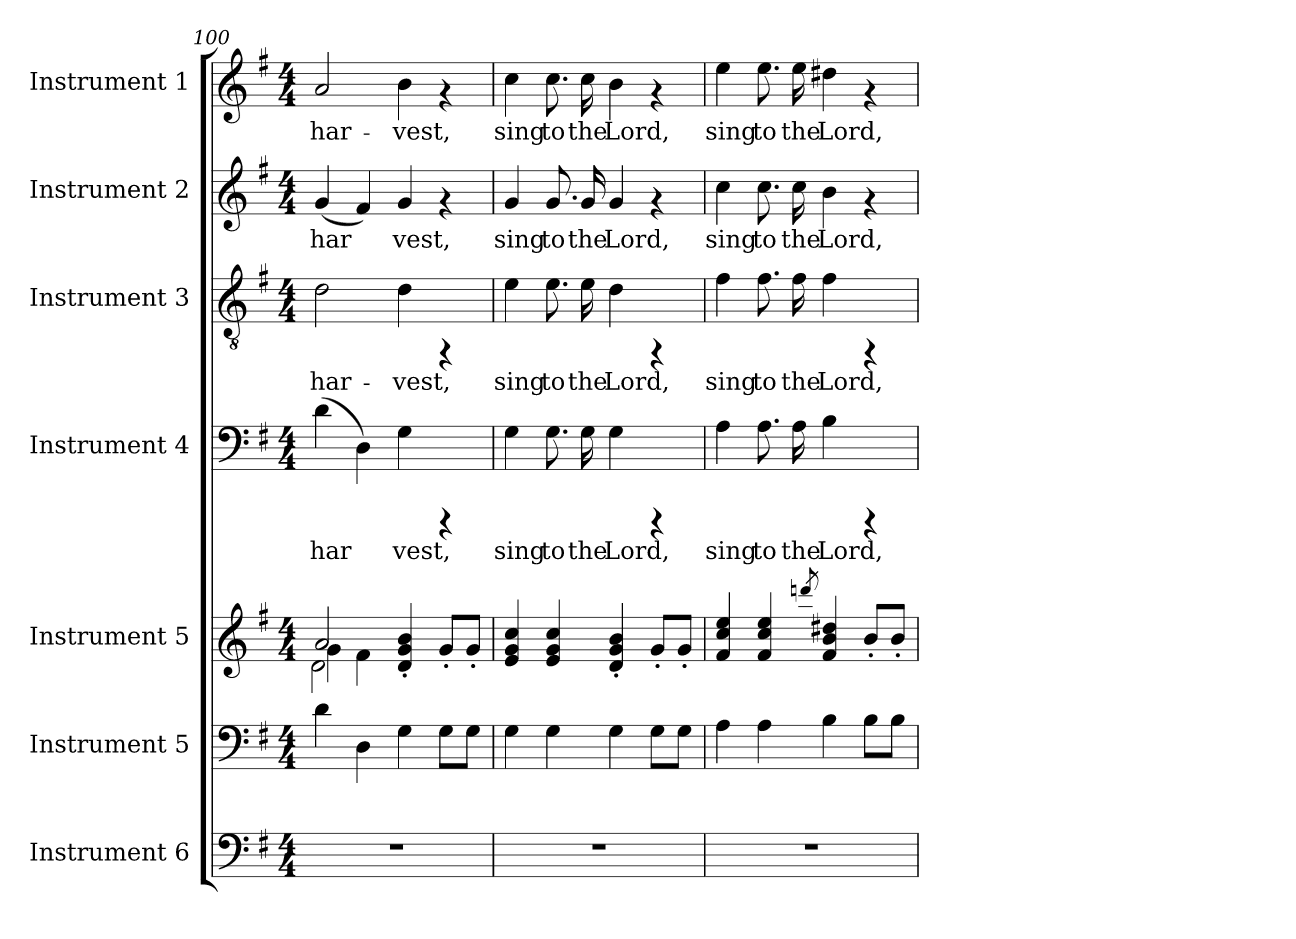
**kern	**kern	**kern	**kern	**text	**kern	**text	**kern	**text	**kern	**text
*part7	*part6	*part5	*part4	*part4	*part3	*part3	*part2	*part2	*part1	*part1
*staff7	*staff6	*staff5	*staff4	*staff4	*staff3	*staff3	*staff2	*staff2	*staff1	*staff1
*I"Instrument 6	*I"Instrument 5	*I"Instrument 5	*I"Instrument 4	*	*I"Instrument 3	*	*I"Instrument 2	*	*I"Instrument 1	*
*clefF4	*clefF4	*clefG2	*clefF4	*	*clefGv2	*	*clefG2	*	*clefG2	*
*k[f#]	*k[f#]	*k[f#]	*k[f#]	*	*k[f#]	*	*k[f#]	*	*k[f#]	*
*G:	*G:	*G:	*G:	*	*G:	*	*G:	*	*G:	*
*M4/4	*M4/4	*M4/4	*M4/4	*	*M4/4	*	*M4/4	*	*M4/4	*
=100	=100	=100	=100	=100	=100	=100	=100	=100	=100	=100
*	*	*^	*	*	*	*	*	*	*	*
*	*	*	*^	*	*	*	*	*	*	*	*
!	!	!	!	!	!	!LO:LY:b:cj	!	!LO:LY:b:cj	!	!LO:LY:b:cj	!	!LO:LY:b:cj
1r	4d\	2a/	4g\	2d\	(>4d\	har-	2d\	har-	(<4g/	har-	2a/	har-
!	!	!	!	!	!	!LO:LY:b:cj	!	!	!	!LO:LY:b:cj	!	!
.	4D\	.	4f#\	.	4D\)	--	.	.	4f#/)	--	.	.
!	!	!	!	!	!	!LO:LY:b:cj	!	!LO:LY:b:cj	!	!LO:LY:b:cj	!	!LO:LY:b:cj
.	4G\	4b/'> 4d/'> 4g/'>	2ryy	2ryy	4G\	-vest,	4d\	-vest,	4g/	-vest,	4b\	-vest,
.	8G\L	8g'>/L	.	.	4rCCC	.	4rFF	.	4rf	.	4rf	.
.	8G\J	8g'>/J	.	.	.	.	.	.	.	.	.	.
*	*	*v	*v	*v	*	*	*	*	*	*	*	*
!!LO:LB:g=z
=101	=101	=101	=101	=101	=101	=101	=101	=101	=101	=101
!	!	!	!	!LO:LY:b:cj	!	!LO:LY:b:cj	!	!LO:LY:b:cj	!	!LO:LY:b:cj
1r	4G\	4g/ 4e/ 4cc/	4G\	sing	4e\	sing	4g/	sing	4cc\	sing
!	!	!	!	!LO:LY:b:cj	!	!LO:LY:b:cj	!	!LO:LY:b:cj	!	!LO:LY:b:cj
.	4G\	4cc/ 4g/ 4e/	8.G\	to	8.e\	to	8.g/	to	8.cc\	to
!	!	!	!	!LO:LY:b:cj	!	!LO:LY:b:cj	!	!LO:LY:b:cj	!	!LO:LY:b:cj
.	.	.	16G\	the	16e\	the	16g/	the	16cc\	the
!	!	!	!	!LO:LY:b:cj	!	!LO:LY:b:cj	!	!LO:LY:b:cj	!	!LO:LY:b:cj
.	4G\	4b/'> 4d/'> 4g/'>	4G\	Lord,	4d\	Lord,	4g/	Lord,	4b\	Lord,
.	8G\L	8g'>/L	4rCCC	.	4rFF	.	4rf	.	4rf	.
.	8G\J	8g'>/J	.	.	.	.	.	.	.	.
=102	=102	=102	=102	=102	=102	=102	=102	=102	=102	=102
!	!	!	!	!LO:LY:b:cj	!	!LO:LY:b:cj	!	!LO:LY:b:cj	!	!LO:LY:b:cj
1r	4A\	4ee/ 4cc/ 4f#/	4A\	sing	4f#\	sing	4cc\	sing	4ee\	sing
!	!	!	!	!LO:LY:b:cj	!	!LO:LY:b:cj	!	!LO:LY:b:cj	!	!LO:LY:b:cj
.	4A\	4ee/ 4f#/ 4cc/	8.A\	to	8.f#\	to	8.cc\	to	8.ee\	to
!	!	!	!	!LO:LY:b:cj	!	!LO:LY:b:cj	!	!LO:LY:b:cj	!	!LO:LY:b:cj
.	.	.	16A\	the	16f#\	the	16cc\	the	16ee\	the
.	.	8qdddn/	.	.	.	.	.	.	.	.
!	!	!	!	!LO:LY:b:cj	!	!LO:LY:b:cj	!	!LO:LY:b:cj	!	!LO:LY:b:cj
.	4B\	4b/ 4f#/ 4dd#X/	4B\	Lord,	4f#\	Lord,	4b\	Lord,	4dd#X\	Lord,
.	8B\L	8b'>/L	4rCCC	.	4rFF	.	4rf	.	4rf	.
.	8B\J	8b'>/J	.	.	.	.	.	.	.	.
=	=	=	=	=	=	=	=	=	=	=
*-	*-	*-	*-	*-	*-	*-	*-	*-	*-	*-
